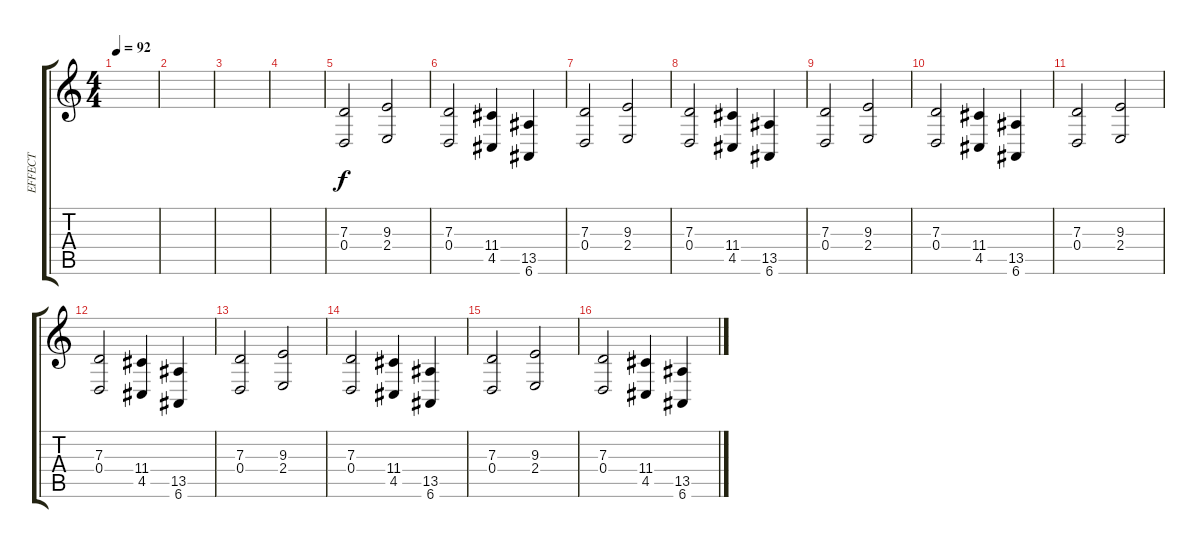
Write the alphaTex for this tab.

\track ("EFFECT" "EFFECT") {instrument pad2warm}
\staff {score tabs}
\tuning (E4 B3 G3 D3 A2 E2) {hide}
\ts (4 4)
\tempo 92
\clef g2
\ks c
|
|
|
|
(7.3 0.4).2 (9.3 2.4).2 |
(7.3 0.4).2 (11.4 4.5).4 (13.5 6.6).4 |
(7.3 0.4).2 (9.3 2.4).2 |
(7.3 0.4).2 (11.4 4.5).4 (13.5 6.6).4 |
(7.3 0.4).2 (9.3 2.4).2 |
(7.3 0.4).2 (11.4 4.5).4 (13.5 6.6).4 |
(7.3 0.4).2 (9.3 2.4).2 |
(7.3 0.4).2 (11.4 4.5).4 (13.5 6.6).4 |
(7.3 0.4).2 (9.3 2.4).2 |
(7.3 0.4).2 (11.4 4.5).4 (13.5 6.6).4 |
(7.3 0.4).2 (9.3 2.4).2 |
(7.3 0.4).2 (11.4 4.5).4 (13.5 6.6).4
